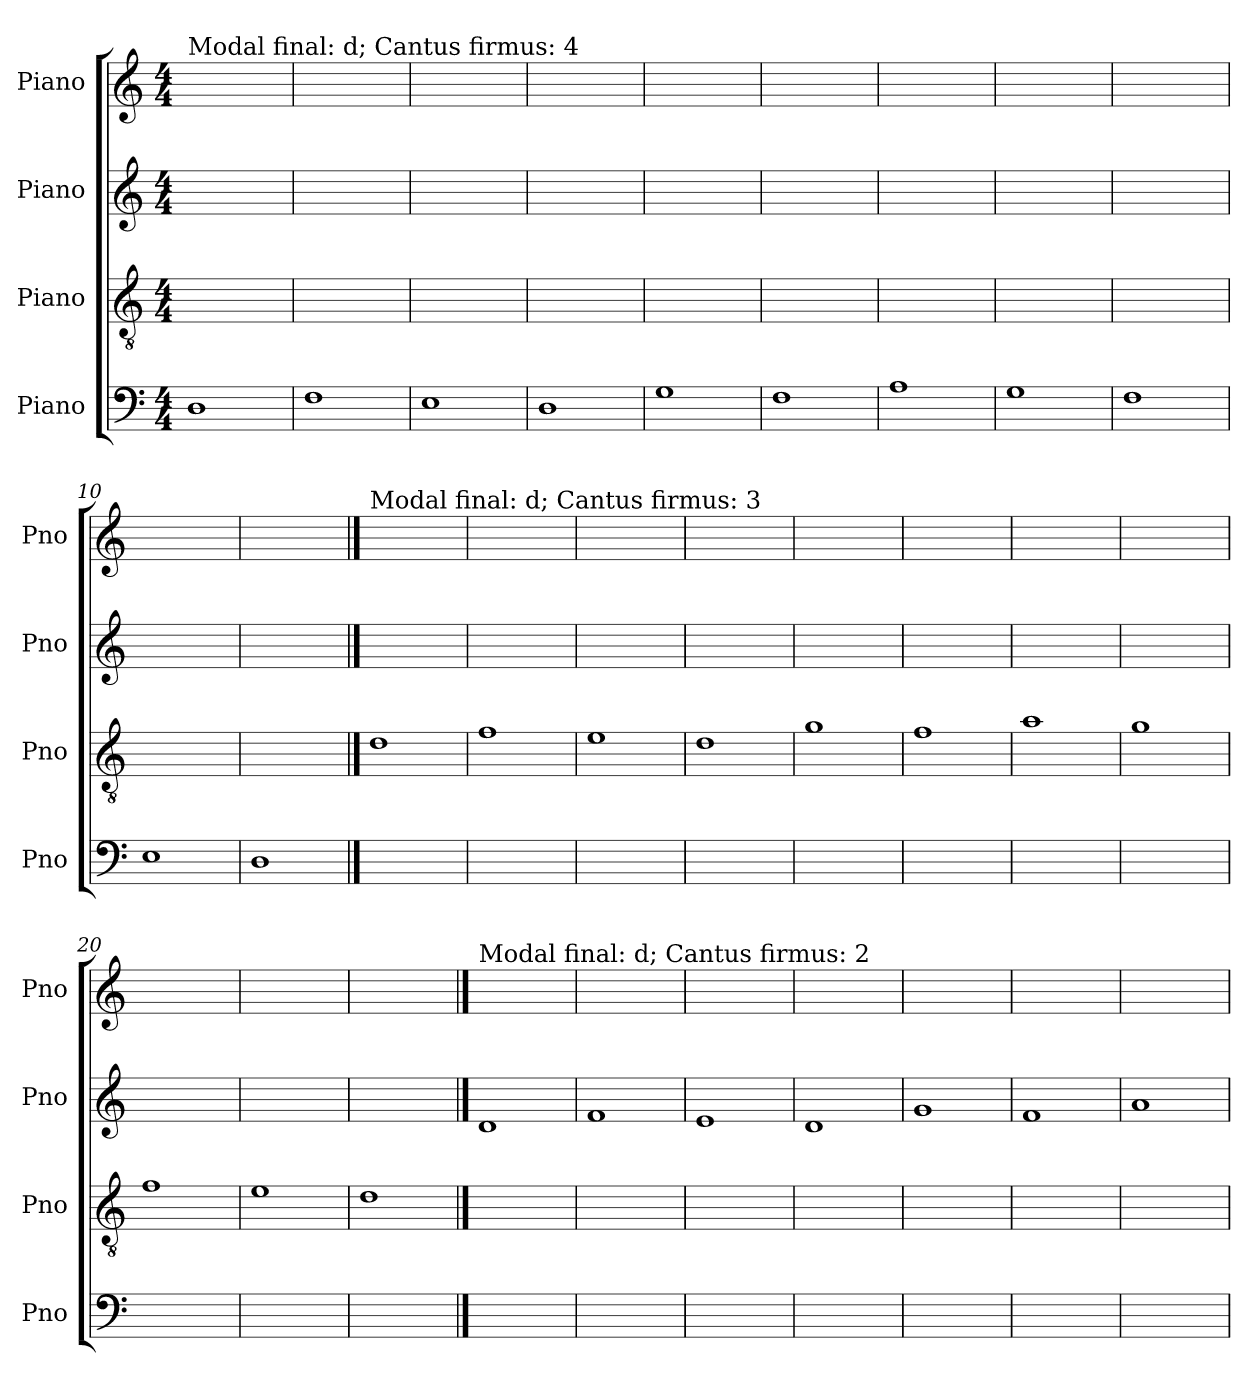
**kern	**kern	**kern	**kern
*part4	*part3	*part2	*part1
*staff4	*staff3	*staff2	*staff1
*I"Piano	*I"Piano	*I"Piano	*I"Piano
*I'Pno	*I'Pno	*I'Pno	*I'Pno
*clefF4	*clefGv2	*clefG2	*clefG2
*k[]	*k[]	*k[]	*k[]
*M4/4	*M4/4	*M4/4	*M4/4
=1	=1	=1	=1
!	!	!	!LO:TX:a:t=Modal final&colon; d; Cantus firmus&colon; 4
1D	1ryy	1ryy	1ryy
=2	=2	=2	=2
1F	1ryy	1ryy	1ryy
=3	=3	=3	=3
1E	1ryy	1ryy	1ryy
=4	=4	=4	=4
1D	1ryy	1ryy	1ryy
=5	=5	=5	=5
1G	1ryy	1ryy	1ryy
=6	=6	=6	=6
1F	1ryy	1ryy	1ryy
=7	=7	=7	=7
1A	1ryy	1ryy	1ryy
=8	=8	=8	=8
1G	1ryy	1ryy	1ryy
=9	=9	=9	=9
1F	1ryy	1ryy	1ryy
=10	=10	=10	=10
1E	1ryy	1ryy	1ryy
=11	=11	=11	=11
1D	1ryy	1ryy	1ryy
!!LO:LB:g=z
==12	==12	==12	==12
!	!	!	!LO:TX:a:t=Modal final&colon; d; Cantus firmus&colon; 3
1ryy	1d	1ryy	1ryy
=13	=13	=13	=13
1ryy	1f	1ryy	1ryy
=14	=14	=14	=14
1ryy	1e	1ryy	1ryy
=15	=15	=15	=15
1ryy	1d	1ryy	1ryy
=16	=16	=16	=16
1ryy	1g	1ryy	1ryy
=17	=17	=17	=17
1ryy	1f	1ryy	1ryy
=18	=18	=18	=18
1ryy	1a	1ryy	1ryy
=19	=19	=19	=19
1ryy	1g	1ryy	1ryy
=20	=20	=20	=20
1ryy	1f	1ryy	1ryy
=21	=21	=21	=21
1ryy	1e	1ryy	1ryy
=22	=22	=22	=22
1ryy	1d	1ryy	1ryy
!!LO:LB:g=z
==23	==23	==23	==23
!	!	!	!LO:TX:a:t=Modal final&colon; d; Cantus firmus&colon; 2
1ryy	1ryy	1d	1ryy
=24	=24	=24	=24
1ryy	1ryy	1f	1ryy
=25	=25	=25	=25
1ryy	1ryy	1e	1ryy
=26	=26	=26	=26
1ryy	1ryy	1d	1ryy
=27	=27	=27	=27
1ryy	1ryy	1g	1ryy
=28	=28	=28	=28
1ryy	1ryy	1f	1ryy
=29	=29	=29	=29
1ryy	1ryy	1a	1ryy
=	=	=	=
*-	*-	*-	*-
